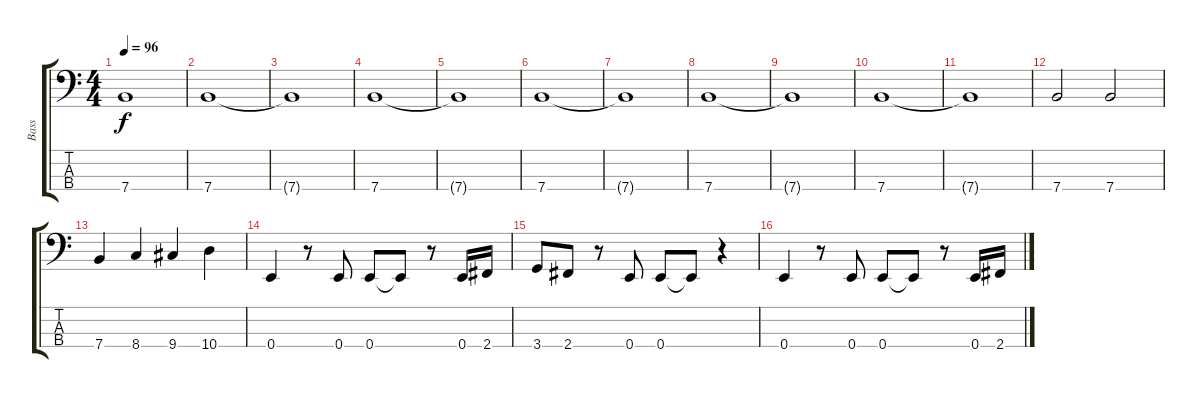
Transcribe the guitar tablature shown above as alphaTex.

\track ("Bass" "Bass") {instrument fretlessbass}
\staff {score tabs}
\tuning (G2 D2 A1 E1) {hide}
\ts (4 4)
\tempo 96
\clef f4
\ks c
7.4{t}.1{dy f} |
7.4.1 |
7.4{t}.1 |
7.4.1 |
7.4{t}.1 |
7.4.1 |
7.4{t}.1 |
7.4.1 |
7.4{t}.1 |
7.4.1 |
7.4{t}.1 |
7.4.2 7.4.2 |
7.4.4 8.4.4 9.4.4 10.4.4 |
0.4.4 r.8 0.4.8 0.4.8 0.4{t}.8 r.8 0.4.16 2.4.16 |
3.4.8 2.4.8 r.8 0.4.8 0.4.8 0.4{t}.8 r.4 |
0.4.4 r.8 0.4.8 0.4.8 0.4{t}.8 r.8 0.4.16 2.4.16
